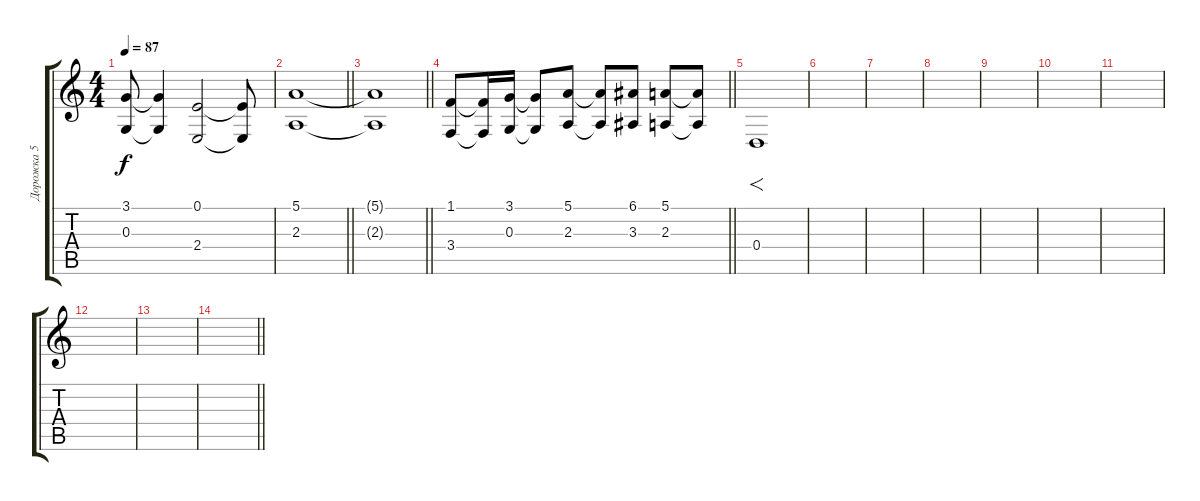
\track ("Дорожка 5" "Дорожка 5") {instrument choiraahs}
\staff {score tabs}
\tuning (E4 B3 G3 D3 A2 E2) {hide}
\ts (4 4)
\tempo 87
\clef g2
\ks c
(3.1 0.3).8{dy f} (3.1{t} 0.3{t}).4 (0.1 2.4).2 (0.1{t} 2.4{t}).8 |
\barLineRight lightlight
(5.1 2.3).1 |
\barLineRight lightlight
(5.1{t} 2.3{t}).1 |
\barLineRight lightlight
(1.1 3.4).8 (1.1{t} 3.4{t}).16 (3.1 0.3).16 (3.1{t} 0.3{t}).8 (5.1 2.3).8 (5.1{t} 2.3{t}).8 (6.1 3.3).8 (5.1 2.3).8 (5.1{t} 2.3{t}).8 |
0.4.1{f instrument synthbrass2} |
|
|
|
|
|
|
|
|
\barLineRight lightlight
